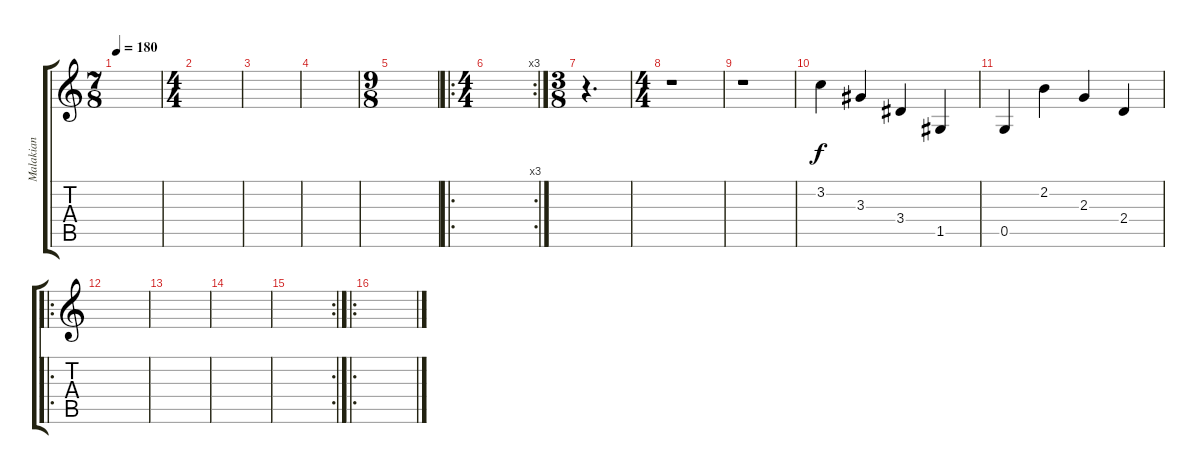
\track ("Malakian" "Malakian") {instrument electricguitarclean}
\staff {score tabs}
\tuning (D4 A3 F3 C3 G2 C2) {hide}
\ts (7 8)
\tempo 180
\clef g2
\ks c
|
\ts (4 4)
|
|
|
\ts (9 8)
|
\ro
\rc 3
\ts (4 4)
|
\ts (3 8)
r.4{d} |
\ts (4 4)
r.1 |
r.1 |
3.2.4 3.3.4 3.4.4 1.5.4 |
0.5.4 2.2.4 2.3.4 2.4.4 |
\ro
|
|
|
\rc 2
|
\ro
